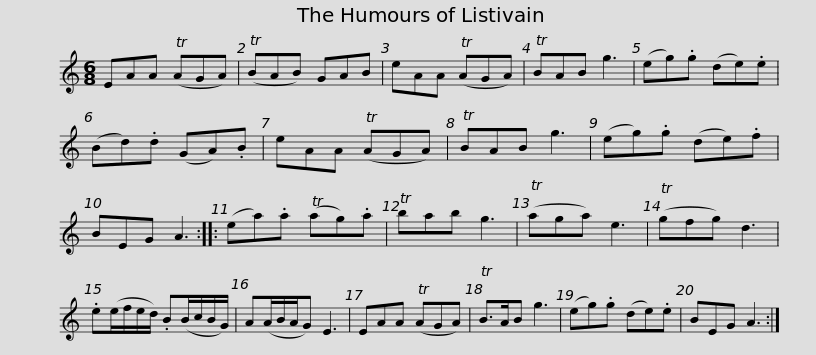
X:1
L:1/8
M:6/8
I:linebreak $
K:C
V:1 treble
V:1
 EAA (TAGA) | (TBAB) GAB | eAA (TAGA) | TBAB g3 | (eg).g (de).e | %5
 (Bd).d (GA).B | eAA (TAGA) | TBAB g3 |$ (eg).g (de).f | BEG A3 :: %10
 (ea).a (Tag).a | Tbab g3 | (Taga) e3 | (Tgfg) d3 | .e(e/f/e/d/) .B(B/c/B/G/) |$ %15
 A(A/B/A/G) E3 | EAA (TAGA) | TB>AB g3 | (eg).g (de).e | BEG A3 :| %20
